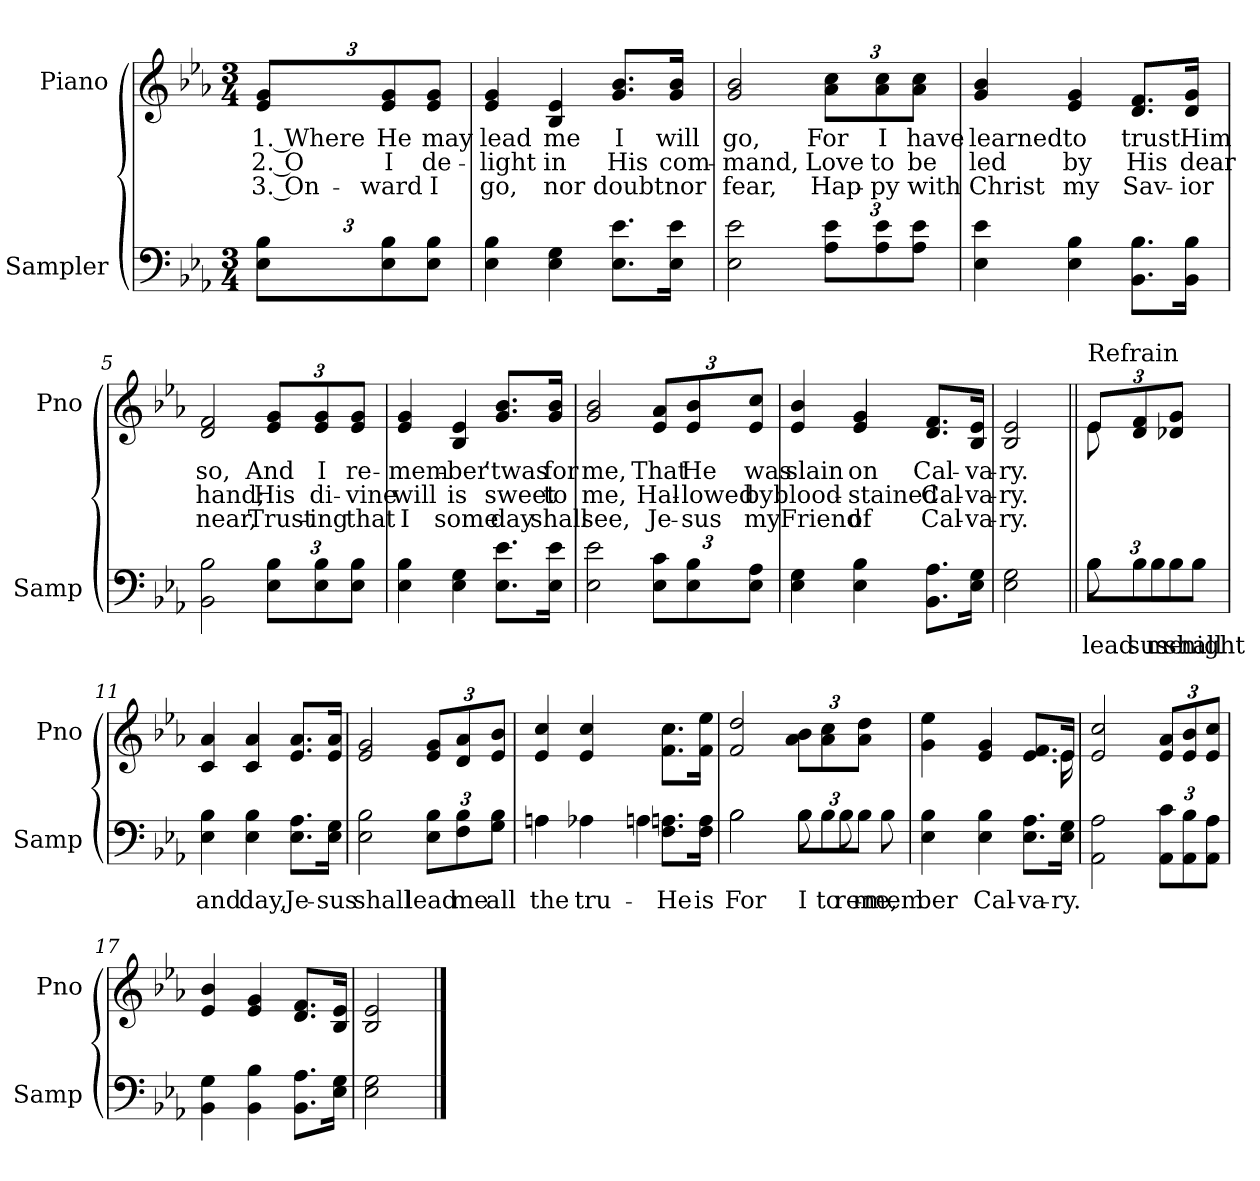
**kern	**text	**kern	**text	**text	**text
*part2	*part2	*part1	*part1	*part1	*part1
*staff2	*staff2	*staff1	*staff1	*staff1	*staff1
*I"Sampler	*	*I"Piano	*	*	*
*I'Samp	*	*I'Pno	*	*	*
*clefF4	*	*clefG2	*	*	*
*k[b-e-a-]	*	*k[b-e-a-]	*	*	*
*E-:	*	*E-:	*	*	*
*M3/4	*	*M3/4	*	*	*
=1	=1	=1	=1	=1	=1
12E-\ 12B-\L	.	12e-/ 12g/L	1. Where	2. O	3. On-
12E-\ 12B-\	.	12e-/ 12g/	He	I	-ward
12E-\ 12B-\J	.	12e-/ 12g/J	may	de-	I
=2	=2	=2	=2	=2	=2
4E- 4B-	.	4e- 4g	lead	-light	go,
4E- 4G	.	4B- 4e-	me	in	nor
8.E-\ 8.e-\L	.	8.g/ 8.b-/L	I	His	doubt
16E-\ 16e-\Jk	.	16g/ 16b-/Jk	will	com-	nor
=3	=3	=3	=3	=3	=3
2E- 2e-	.	2g 2b-	go,	-mand,	fear,
12A-\ 12e-\L	.	12a-\ 12cc\L	For	Love	Hap-
12A-\ 12e-\	.	12a-\ 12cc\	I	to	-py
12A-\ 12e-\J	.	12a-\ 12cc\J	have	be	with
=4	=4	=4	=4	=4	=4
4E- 4e-	.	4g 4b-	learned	led	Christ
4E- 4B-	.	4e- 4g	to	by	my
8.BB-\ 8.B-\L	.	8.d/ 8.f/L	trust	His	Sav-
16BB-\ 16B-\Jk	.	16d/ 16g/Jk	Him	dear	-ior
=5	=5	=5	=5	=5	=5
2BB- 2B-	.	2d 2f	so,	hand;	near,
12E-\ 12B-\L	.	12e-/ 12g/L	And	His	Trust-
12E-\ 12B-\	.	12e-/ 12g/	I	di-	-ing
12E-\ 12B-\J	.	12e-/ 12g/J	re-	-vine	that
=6	=6	=6	=6	=6	=6
4E- 4B-	.	4e- 4g	-mem-	will	I
4E- 4G	.	4B- 4e-	-ber	is	some
8.E-\ 8.e-\L	.	8.g/ 8.b-/L	’twas	sweet	day
16E-\ 16e-\Jk	.	16g/ 16b-/Jk	for	to	shall
=7	=7	=7	=7	=7	=7
2E- 2e-	.	2g 2b-	me,	me,	see,
12E-\ 12c\L	.	12e-/ 12a-/L	That	Hal-	Je-
12E-\ 12B-\	.	12e-/ 12b-/	He	-lowed	-sus
12E-\ 12A-\J	.	12e-/ 12cc/J	was	by	my
=8	=8	=8	=8	=8	=8
4E- 4G	.	4e- 4b-	slain	blood-	Friend
4E- 4B-	.	4e- 4g	on	-stained	of
8.BB-\ 8.A-\L	.	8.d/ 8.f/L	Cal-	Cal-	Cal-
16E-\ 16G\Jk	.	16B-/ 16e-/Jk	-va-	-va-	-va-
=9	=9	=9	=9	=9	=9
2E- 2G	.	2B- 2e-	-ry.	-ry.	-ry.
=10||	=10||	=10||	=10||	=10||	=10||
*^	*	*^	*	*	*
!	!	!	!LO:TX:t=Refrain	!	!	!	!
12B-\L	8B-	lead	12e-/L	8e-	.	.	.
12B-\J	.	-sus	12d/ 12f/	.	.	.	.
.	8B-\L	me	.	8ryy	.	.	.
12B-\J	.	shall	12d-X/ 12g/J	.	.	.	.
8ryy	8B-\J	night	8ryy	8ryy	.	.	.
*v	*v	*	*	*	*	*	*
*	*	*v	*v	*	*	*
=11	=11	=11	=11	=11	=11
4E- 4B-	and	4c 4a-	.	.	.
4E- 4B-	day,	4c 4a-	.	.	.
8.E-\ 8.A-\L	Je-	8.e-/ 8.a-/L	.	.	.
16E-\ 16G\Jk	-sus	16e-/ 16a-/Jk	.	.	.
=12	=12	=12	=12	=12	=12
2E- 2B-	shall	2e- 2g	.	.	.
12E-\ 12B-\L	lead	12e-/ 12g/L	.	.	.
12F\ 12B-\	me	12d/ 12a-/	.	.	.
12G\ 12B-\J	all	12e-/ 12b-/J	.	.	.
=13	=13	=13	=13	=13	=13
*^	*	*	*	*	*
4A-\	4A	the	4e- 4cc	.	.	.
4A-\	4A	tru-	4e- 4cc	.	.	.
8.F\ 8.An\L	4ryy	He	8.f\ 8.cc\L	.	.	.
16F\ 16A\Jk	.	is	16f\ 16ee-\Jk	.	.	.
=14	=14	=14	=14	=14	=14	=14
2B-\	2B-	For	2f 2dd	.	.	.
12B-\L	8B-	I	12a-\ 12b-\L	.	.	.
12B-\	.	to	12a-\ 12cc\	.	.	.
.	8B-	re-	.	.	.	.
12B-\J	.	me,	12a-\ 12dd\J	.	.	.
8ryy	8B-	-mem-	8ryy	.	.	.
*v	*v	*	*	*	*	*
=15	=15	=15	=15	=15	=15
*	*	*^	*	*	*
4E- 4B-	-ber	4g 4ee-	8.ryy	.	.	.
*	*	*v	*v	*	*	*
4E- 4B-	Cal-	4e- 4g	.	.	.
8.E-\ 8.A-\L	-va-	8.e-/ 8.f/L	.	.	.
*	*	*^	*	*	*
16E-\ 16G\Jk	-ry.	16e-/Jk	16e-	.	.	.
*	*	*v	*v	*	*	*
=16	=16	=16	=16	=16	=16
2AA- 2A-	.	2e- 2cc	.	.	.
12AA-\ 12c\L	.	12e-/ 12a-/L	.	.	.
12AA-\ 12B-\	.	12e-/ 12b-/	.	.	.
12AA-\ 12A-\J	.	12e-/ 12cc/J	.	.	.
=17	=17	=17	=17	=17	=17
4BB- 4G	.	4e- 4b-	.	.	.
4BB- 4B-	.	4e- 4g	.	.	.
8.BB-\ 8.A-\L	.	8.d/ 8.f/L	.	.	.
16E-\ 16G\Jk	.	16B-/ 16e-/Jk	.	.	.
=18	=18	=18	=18	=18	=18
2E- 2G	.	2B- 2e-	.	.	.
==	==	==	==	==	==
*-	*-	*-	*-	*-	*-
